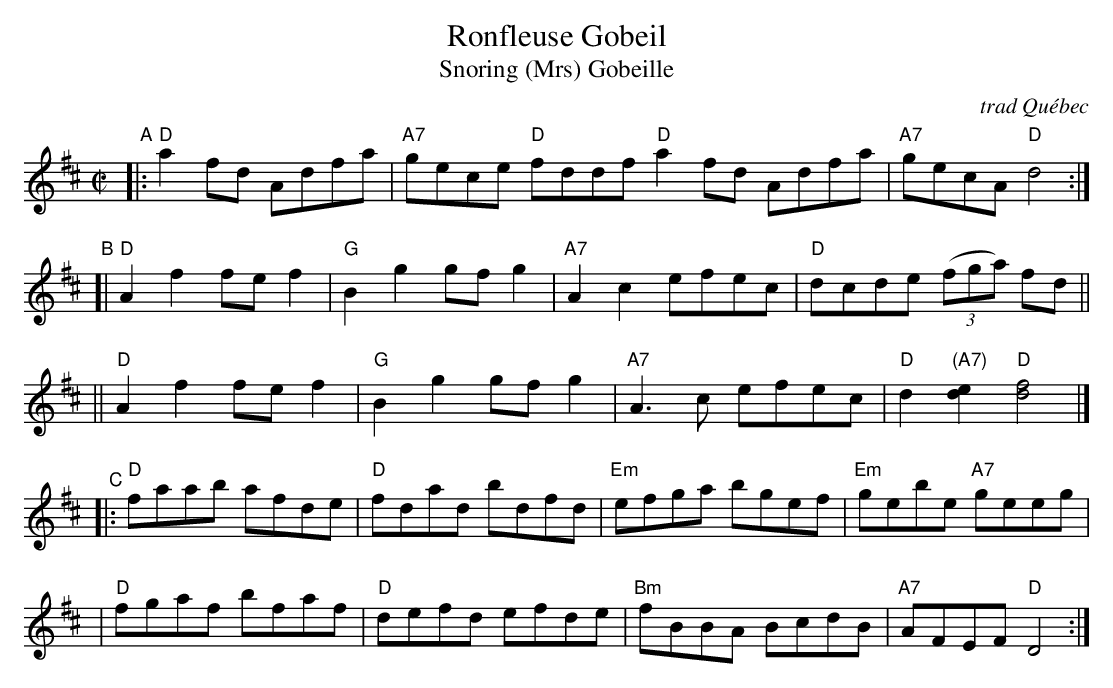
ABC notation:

X:1
T: Ronfleuse Gobeil
T: Snoring (Mrs) Gobeille
O: trad Qu\'ebec
M: C|
L: 1/8
K: D
"^A"\
|: "D"a2fd Adfa | "A7"gece "D"fddf "D"a2fd Adfa | "A7"gecA "D"d4 :|
"^B"\
[| "D"A2f2 fef2 | "G"B2g2 gfg2 | "A7"A2c2 efec | "D"dcde ((3fga) fd ||
|| "D"A2f2 fef2 | "G"B2g2 gfg2 | "A7"A3c  efec | "D"d2"(A7)"[e2d2] "D"[f4d4] |]
"^C"\
|: "D"faab afde | "D"fdad bdfd | "Em"efga bgef | "Em"gebe "A7"geeg |
|  "D"fgaf bfaf | "D"defd efde | "Bm"fBBA BcdB | "A7"AFEF "D"D4 :|
